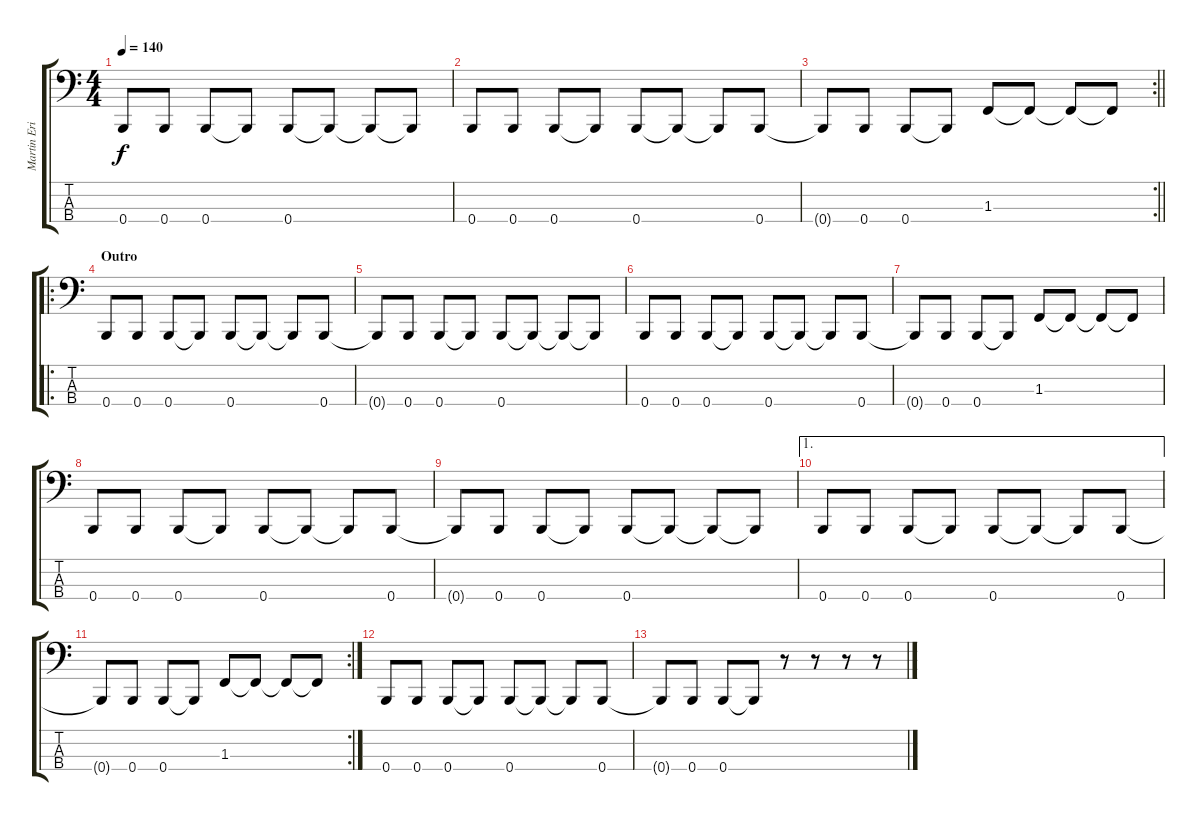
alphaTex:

\track ("Martin Eric Ain" "Martin Eri") {instrument electricbasspick}
\staff {score tabs}
\tuning (D2 A1 E1 B0) {hide}
\ts (4 4)
\tempo 140
\clef f4
\ks c
0.4{t}.8{dy f} 0.4.8 0.4.8 0.4{t}.8 0.4.8 0.4{t}.8 0.4{t}.8 0.4{t}.8 |
0.4.8 0.4.8 0.4.8 0.4{t}.8 0.4.8 0.4{t}.8 0.4{t}.8 0.4.8 |
\rc 2
\barLineRight lightlight
0.4{t}.8 0.4.8 0.4.8 0.4{t}.8 1.3.8 1.3{t}.8 1.3{t}.8 1.3{t}.8 |
\ro
\section ("" "Outro")
0.4.8 0.4.8 0.4.8 0.4{t}.8 0.4.8 0.4{t}.8 0.4{t}.8 0.4.8 |
0.4{t}.8 0.4.8 0.4.8 0.4{t}.8 0.4.8 0.4{t}.8 0.4{t}.8 0.4{t}.8 |
0.4.8 0.4.8 0.4.8 0.4{t}.8 0.4.8 0.4{t}.8 0.4{t}.8 0.4.8 |
0.4{t}.8 0.4.8 0.4.8 0.4{t}.8 1.3.8 1.3{t}.8 1.3{t}.8 1.3{t}.8 |
0.4.8 0.4.8 0.4.8 0.4{t}.8 0.4.8 0.4{t}.8 0.4{t}.8 0.4.8 |
0.4{t}.8 0.4.8 0.4.8 0.4{t}.8 0.4.8 0.4{t}.8 0.4{t}.8 0.4{t}.8 |
\ae 1
0.4.8 0.4.8 0.4.8 0.4{t}.8 0.4.8 0.4{t}.8 0.4{t}.8 0.4.8 |
\rc 2
0.4{t}.8 0.4.8 0.4.8 0.4{t}.8 1.3.8 1.3{t}.8 1.3{t}.8 1.3{t}.8 |
0.4.8 0.4.8 0.4.8 0.4{t}.8 0.4.8 0.4{t}.8 0.4{t}.8 0.4.8 |
0.4{t}.8 0.4.8 0.4.8 0.4{t}.8 r.8 r.8 r.8 r.8
